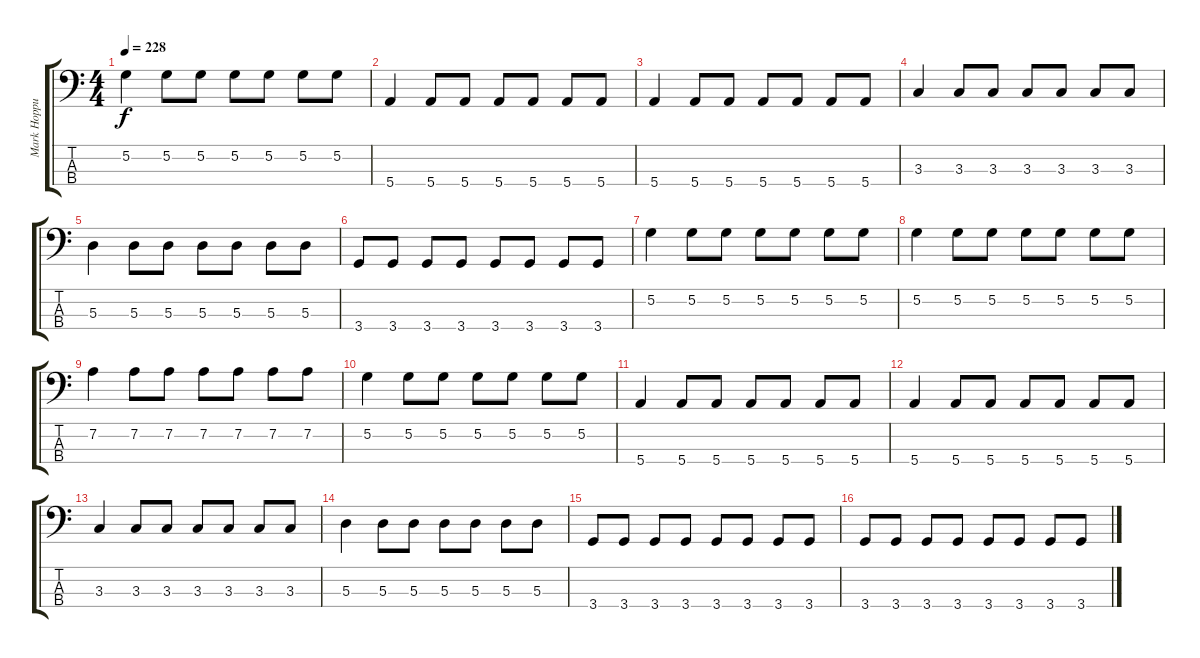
\track ("Mark Hoppus: Bass" "Mark Hoppu") {instrument electricbasspick}
\staff {score tabs}
\tuning (G2 D2 A1 E1) {hide}
\ts (4 4)
\tempo 228
\clef f4
\ks c
5.2.4{dy f} 5.2.8 5.2.8 5.2.8 5.2.8 5.2.8 5.2.8 |
5.4.4 5.4.8 5.4.8 5.4.8 5.4.8 5.4.8 5.4.8 |
5.4.4 5.4.8 5.4.8 5.4.8 5.4.8 5.4.8 5.4.8 |
3.3.4 3.3.8 3.3.8 3.3.8 3.3.8 3.3.8 3.3.8 |
5.3.4 5.3.8 5.3.8 5.3.8 5.3.8 5.3.8 5.3.8 |
3.4.8 3.4.8 3.4.8 3.4.8 3.4.8 3.4.8 3.4.8 3.4.8 |
5.2.4 5.2.8 5.2.8 5.2.8 5.2.8 5.2.8 5.2.8 |
5.2.4 5.2.8 5.2.8 5.2.8 5.2.8 5.2.8 5.2.8 |
7.2.4 7.2.8 7.2.8 7.2.8 7.2.8 7.2.8 7.2.8 |
5.2.4 5.2.8 5.2.8 5.2.8 5.2.8 5.2.8 5.2.8 |
5.4.4 5.4.8 5.4.8 5.4.8 5.4.8 5.4.8 5.4.8 |
5.4.4 5.4.8 5.4.8 5.4.8 5.4.8 5.4.8 5.4.8 |
3.3.4 3.3.8 3.3.8 3.3.8 3.3.8 3.3.8 3.3.8 |
5.3.4 5.3.8 5.3.8 5.3.8 5.3.8 5.3.8 5.3.8 |
3.4.8 3.4.8 3.4.8 3.4.8 3.4.8 3.4.8 3.4.8 3.4.8 |
3.4.8 3.4.8 3.4.8 3.4.8 3.4.8 3.4.8 3.4.8 3.4.8
